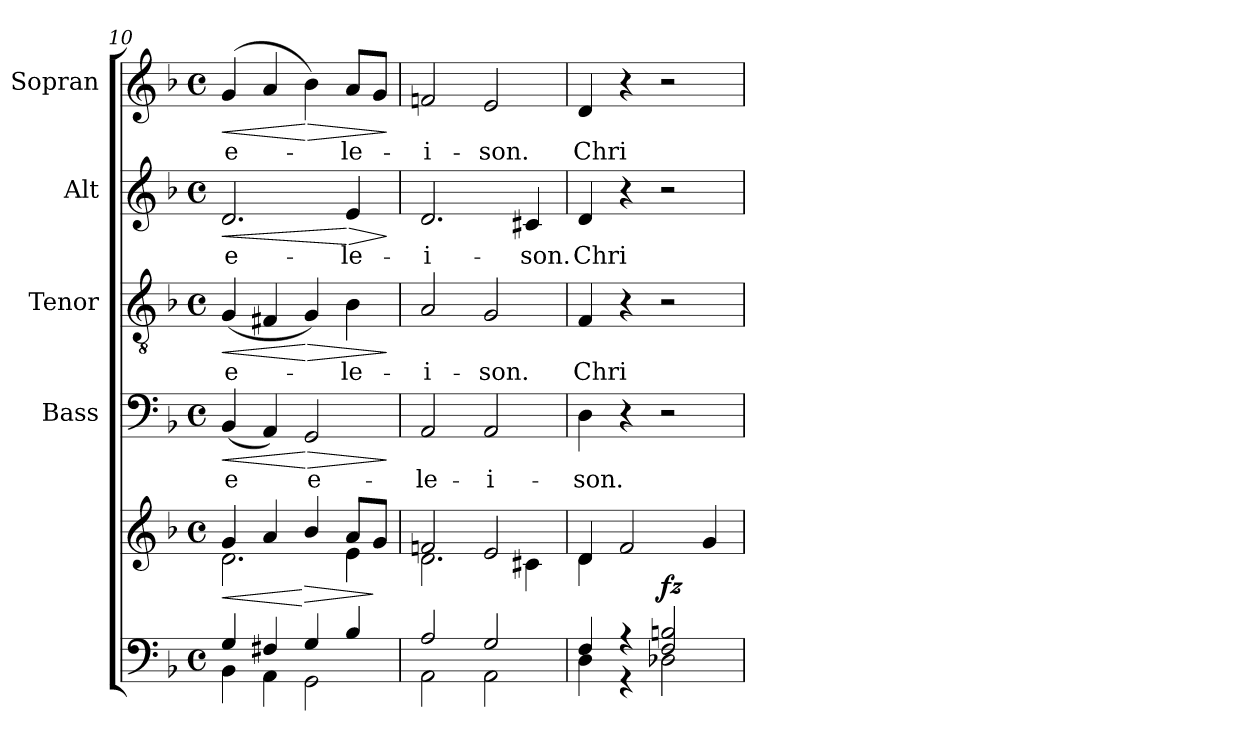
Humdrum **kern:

**kern	**kern	**dynam	**kern	**text	**dynam	**kern	**text	**dynam	**kern	**text	**dynam	**kern	**text	**dynam
*part5	*part5	*part5	*part4	*part4	*part4	*part3	*part3	*part3	*part2	*part2	*part2	*part1	*part1	*part1
*staff6	*staff5	*staff5/6	*staff4	*staff4	*staff4	*staff3	*staff3	*staff3	*staff2	*staff2	*staff2	*staff1	*staff1	*staff1
*	*	*	*I"Bass	*	*	*I"Tenor	*	*	*I"Alt	*	*	*I"Sopran	*	*
*	*	*	*I'B.	*	*	*I'T.	*	*	*I'A.	*	*	*I'S.	*	*
*clefF4	*clefG2	*	*clefF4	*	*	*clefGv2	*	*	*clefG2	*	*	*clefG2	*	*
*k[b-]	*k[b-]	*	*k[b-]	*	*	*k[b-]	*	*	*k[b-]	*	*	*k[b-]	*	*
*F:	*F:	*	*F:	*	*	*F:	*	*	*F:	*	*	*F:	*	*
*M4/4	*M4/4	*	*M4/4	*	*	*M4/4	*	*	*M4/4	*	*	*M4/4	*	*
*met(c)	*met(c)	*	*met(c)	*	*	*met(c)	*	*	*met(c)	*	*	*met(c)	*	*
=10	=10	=10	=10	=10	=10	=10	=10	=10	=10	=10	=10	=10	=10	=10
*^	*	*	*	*	*	*	*	*	*	*	*	*	*	*
!	!	!	!LO:HP:b	!	!LO:LY:b	!LO:HP:b	!	!LO:LY:b	!LO:HP:b	!	!LO:LY:b	!LO:HP:b	!	!LO:LY:b	!LO:HP:b
*	*	*^	*	*	*	*	*	*	*	*	*	*	*	*	*
4G/	4BB-\	4g/	2.d\	<	(<4BB-/	-e	<	(<4G/	e-	<	2.d/	e-	<	(4g/	e-	<
4F#X/	4AA\	4a/	.	.	4AA/)	.	.	4F#X/	.	.	.	.	.	4a/	.	.
!	!	!	!	!LO:HP:n=1:b	!	!LO:LY:b	!LO:HP:n=1:b	!	!	!LO:HP:n=1:b	!	!	!	!	!	!LO:HP:n=1:b
4G/	2GG\	4b-/	.	[ >	2GG/	e-	[ >	4G/)	.	[ >	.	.	.	4b-\)	.	[ >
!	!	!	!	!	!	!	!	!	!LO:LY:b	!	!	!LO:LY:b	!LO:HP:n=1:b	!	!LO:LY:b	!
4B-/	.	8a/L	4e\	.	.	.	.	4B-\	-le-	.	4e/	-le-	[ >	8a/L	-le-	.
.	.	8g/J	.	]	.	.	.	.	.	.	.	.	.	8g/J	.	.
*v	*v	*	*	*	*	*	*	*	*	*	*	*	*	*	*	*
*	*v	*v	*	*	*	*	*	*	*	*	*	*	*	*	*
.	.	.	.	.	]	.	.	]	.	.	]	.	.	]
=11	=11	=11	=11	=11	=11	=11	=11	=11	=11	=11	=11	=11	=11	=11
*^	*^	*	*	*	*	*	*	*	*	*	*	*	*	*
!	!	!	!	!	!	!LO:LY:b	!	!	!LO:LY:b	!	!	!LO:LY:b	!	!	!LO:LY:b	!
2A/	2AA\	2fn/	2.d\	.	2AA/	-le-	.	2A/	-i-	.	2.d/	-i-	.	2fn/	-i-	.
!	!	!	!	!	!	!LO:LY:b	!	!	!LO:LY:b	!	!	!	!	!	!LO:LY:b	!
2G/	2AA\	2e/	.	.	2AA/	-i-	.	2G/	-son.	.	.	.	.	2e/	-son.	.
!	!	!	!	!	!	!	!	!	!	!	!	!LO:LY:b	!	!	!	!
.	.	.	4c#X\	.	.	.	.	.	.	.	4c#X/	-son.	.	.	.	.
=12	=12	=12	=12	=12	=12	=12	=12	=12	=12	=12	=12	=12	=12	=12	=12	=12
!	!	!	!	!	!	!LO:LY:b	!	!	!LO:LY:b	!	!	!LO:LY:b	!	!	!LO:LY:b	!
4F/	4D\	4d/	4d\	.	4D\	-son.	.	4F/	Chri-	.	4d/	Chri-	.	4d/	Chri-	.
4r	4r	2f/	2.ryy	.	4r	.	.	4r	.	.	4r	.	.	4r	.	.
!	!	!	!	!LO:DY:a=2	!	!	!	!	!	!	!	!	!	!	!	!
2F/ 2Bn/	2D-X\	.	.	fz	2r	.	.	2r	.	.	2r	.	.	2r	.	.
.	.	4g/	.	.	.	.	.	.	.	.	.	.	.	.	.	.
*v	*v	*	*	*	*	*	*	*	*	*	*	*	*	*	*	*
*	*v	*v	*	*	*	*	*	*	*	*	*	*	*	*	*
=	=	=	=	=	=	=	=	=	=	=	=	=	=	=
*-	*-	*-	*-	*-	*-	*-	*-	*-	*-	*-	*-	*-	*-	*-
